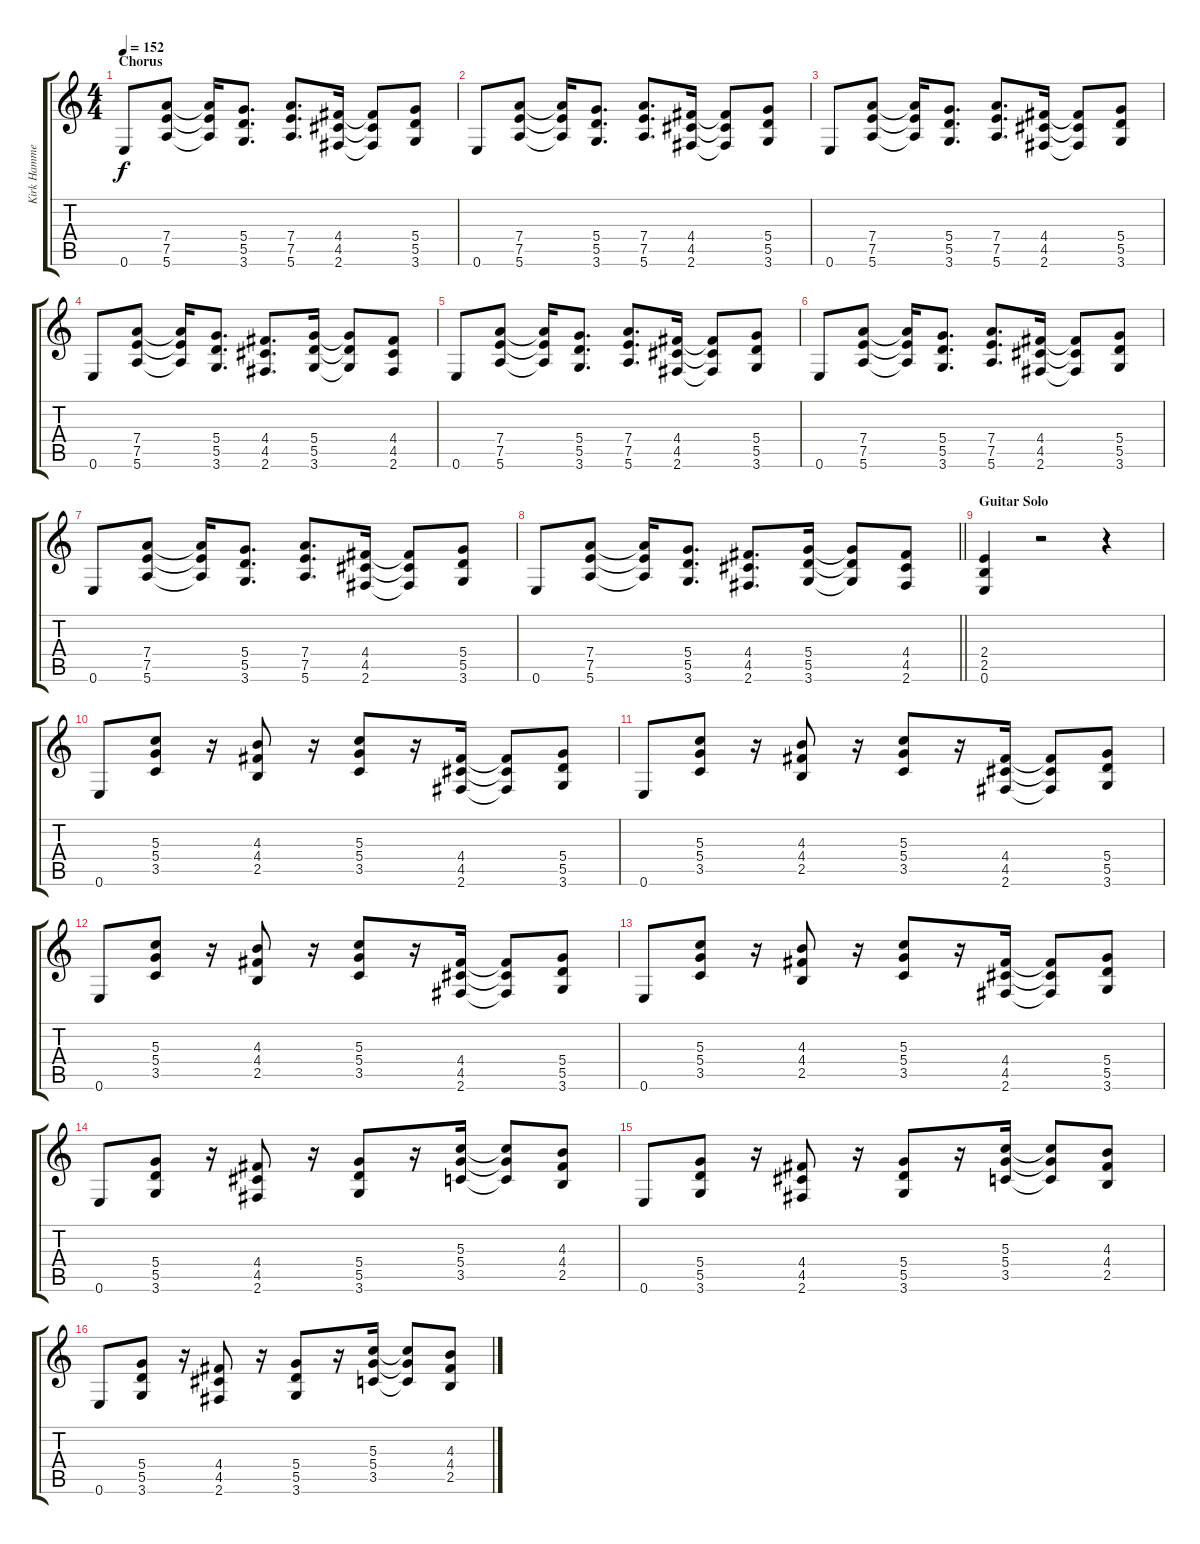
\track ("Kirk Hammet - Rhythm Guitar" "Kirk Hamme") {instrument distortionguitar}
\staff {score tabs}
\tuning (E4 B3 G3 D3 A2 E2) {hide}
\ts (4 4)
\section ("" "Chorus")
\tempo 152
\clef g2
\ks c
0.6.8{dy f} (7.4 7.5 5.6).8 (7.4{t} 7.5{t} 5.6{t}).16 (5.4 5.5 3.6).8{d} (7.4 7.5 5.6).8{d} (4.4 4.5 2.6).16 (4.4{t} 4.5{t} 2.6{t}).8 (5.4 5.5 3.6).8 |
0.6.8 (7.4 7.5 5.6).8 (7.4{t} 7.5{t} 5.6{t}).16 (5.4 5.5 3.6).8{d} (7.4 7.5 5.6).8{d} (4.4 4.5 2.6).16 (4.4{t} 4.5{t} 2.6{t}).8 (5.4 5.5 3.6).8 |
0.6.8 (7.4 7.5 5.6).8 (7.4{t} 7.5{t} 5.6{t}).16 (5.4 5.5 3.6).8{d} (7.4 7.5 5.6).8{d} (4.4 4.5 2.6).16 (4.4{t} 4.5{t} 2.6{t}).8 (5.4 5.5 3.6).8 |
0.6.8 (7.4 7.5 5.6).8 (7.4{t} 7.5{t} 5.6{t}).16 (5.4 5.5 3.6).8{d} (4.4 4.5 2.6).8{d} (5.4 5.5 3.6).16 (5.4{t} 5.5{t} 3.6{t}).8 (4.4 4.5 2.6).8 |
0.6.8 (7.4 7.5 5.6).8 (7.4{t} 7.5{t} 5.6{t}).16 (5.4 5.5 3.6).8{d} (7.4 7.5 5.6).8{d} (4.4 4.5 2.6).16 (4.4{t} 4.5{t} 2.6{t}).8 (5.4 5.5 3.6).8 |
0.6.8 (7.4 7.5 5.6).8 (7.4{t} 7.5{t} 5.6{t}).16 (5.4 5.5 3.6).8{d} (7.4 7.5 5.6).8{d} (4.4 4.5 2.6).16 (4.4{t} 4.5{t} 2.6{t}).8 (5.4 5.5 3.6).8 |
0.6.8 (7.4 7.5 5.6).8 (7.4{t} 7.5{t} 5.6{t}).16 (5.4 5.5 3.6).8{d} (7.4 7.5 5.6).8{d} (4.4 4.5 2.6).16 (4.4{t} 4.5{t} 2.6{t}).8 (5.4 5.5 3.6).8 |
\barLineRight lightlight
0.6.8 (7.4 7.5 5.6).8 (7.4{t} 7.5{t} 5.6{t}).16 (5.4 5.5 3.6).8{d} (4.4 4.5 2.6).8{d} (5.4 5.5 3.6).16 (5.4{t} 5.5{t} 3.6{t}).8 (4.4 4.5 2.6).8 |
\section ("" "Guitar Solo")
(2.4 2.5 0.6).4 r.2 r.4 |
0.6.8 (5.3 5.4 3.5).8 r.16 (4.3 4.4 2.5).8 r.16 (5.3 5.4 3.5).8 r.16 (4.4 4.5 2.6).16 (4.4{t} 4.5{t} 2.6{t}).8 (5.4 5.5 3.6).8 |
0.6.8 (5.3 5.4 3.5).8 r.16 (4.3 4.4 2.5).8 r.16 (5.3 5.4 3.5).8 r.16 (4.4 4.5 2.6).16 (4.4{t} 4.5{t} 2.6{t}).8 (5.4 5.5 3.6).8 |
0.6.8 (5.3 5.4 3.5).8 r.16 (4.3 4.4 2.5).8 r.16 (5.3 5.4 3.5).8 r.16 (4.4 4.5 2.6).16 (4.4{t} 4.5{t} 2.6{t}).8 (5.4 5.5 3.6).8 |
0.6.8 (5.3 5.4 3.5).8 r.16 (4.3 4.4 2.5).8 r.16 (5.3 5.4 3.5).8 r.16 (4.4 4.5 2.6).16 (4.4{t} 4.5{t} 2.6{t}).8 (5.4 5.5 3.6).8 |
0.6.8 (5.4 5.5 3.6).8 r.16 (4.4 4.5 2.6).8 r.16 (5.4 5.5 3.6).8 r.16 (5.3 5.4 3.5).16 (5.3{t} 5.4{t} 3.5{t}).8 (4.3 4.4 2.5).8 |
0.6.8 (5.4 5.5 3.6).8 r.16 (4.4 4.5 2.6).8 r.16 (5.4 5.5 3.6).8 r.16 (5.3 5.4 3.5).16 (5.3{t} 5.4{t} 3.5{t}).8 (4.3 4.4 2.5).8 |
0.6.8 (5.4 5.5 3.6).8 r.16 (4.4 4.5 2.6).8 r.16 (5.4 5.5 3.6).8 r.16 (5.3 5.4 3.5).16 (5.3{t} 5.4{t} 3.5{t}).8 (4.3 4.4 2.5).8
